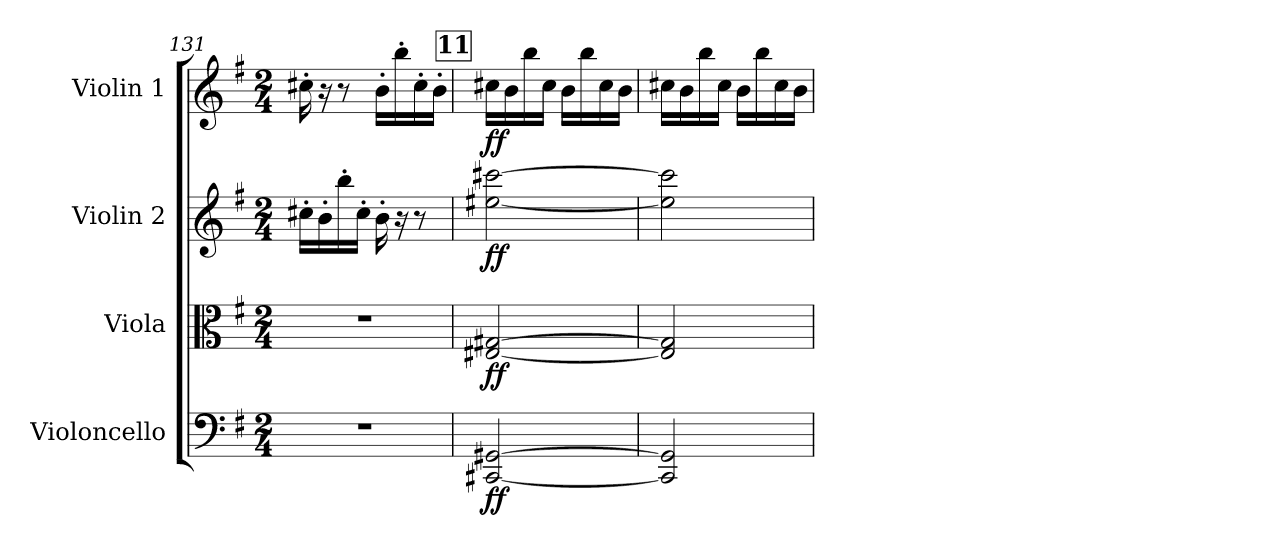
**kern	**dynam	**kern	**dynam	**kern	**dynam	**kern	**dynam
*part4	*part4	*part3	*part3	*part2	*part2	*part1	*part1
*staff4	*staff4	*staff3	*staff3	*staff2	*staff2	*staff1	*staff1
*I"Violoncello	*	*I"Viola	*	*I"Violin 2	*	*I"Violin 1	*
*I'Vc	*	*I'Vla	*	*I'Vln	*	*I'Vln	*
*clefF4	*	*clefC3	*	*clefG2	*	*clefG2	*
*k[f#]	*	*k[f#]	*	*k[f#]	*	*k[f#]	*
*M2/4	*	*M2/4	*	*M2/4	*	*M2/4	*
=131	=131	=131	=131	=131	=131	=131	=131
2r	.	2r	.	16cc#X'\LL	.	16cc#X'\	.
.	.	.	.	16b'\	.	16r	.
.	.	.	.	16bb'\	.	8r	.
.	.	.	.	16cc#'\JJ	.	.	.
.	.	.	.	16b'\	.	16b'\LL	.
.	.	.	.	16r	.	16bb'\	.
.	.	.	.	8r	.	16cc#'\	.
.	.	.	.	.	.	16b'\JJ	.
!!LO:LB:g=z
!!LO:REH:place=s1:a:B:cj:fs=14:t=11
=132	=132	=132	=132	=132	=132	=132	=132
!	!LO:DY:b	!	!LO:DY:b	!	!LO:DY:b	!	!LO:DY:b
[2CC#X/ [2GG#X/	ff	[2E#X/ [2G#X/	ff	[2ee#X\ [2ccc#X\	ff	16cc#X\LL	ff
.	.	.	.	.	.	16b\	.
.	.	.	.	.	.	16bb\	.
.	.	.	.	.	.	16cc#\JJ	.
.	.	.	.	.	.	16b\LL	.
.	.	.	.	.	.	16bb\	.
.	.	.	.	.	.	16cc#\	.
.	.	.	.	.	.	16b\JJ	.
=133	=133	=133	=133	=133	=133	=133	=133
2CC#/] 2GG#/]	.	2E#/] 2G#/]	.	2ee#\] 2ccc#\]	.	16cc#X\LL	.
.	.	.	.	.	.	16b\	.
.	.	.	.	.	.	16bb\	.
.	.	.	.	.	.	16cc#\JJ	.
.	.	.	.	.	.	16b\LL	.
.	.	.	.	.	.	16bb\	.
.	.	.	.	.	.	16cc#\	.
.	.	.	.	.	.	16b\JJ	.
=	=	=	=	=	=	=	=
*-	*-	*-	*-	*-	*-	*-	*-
